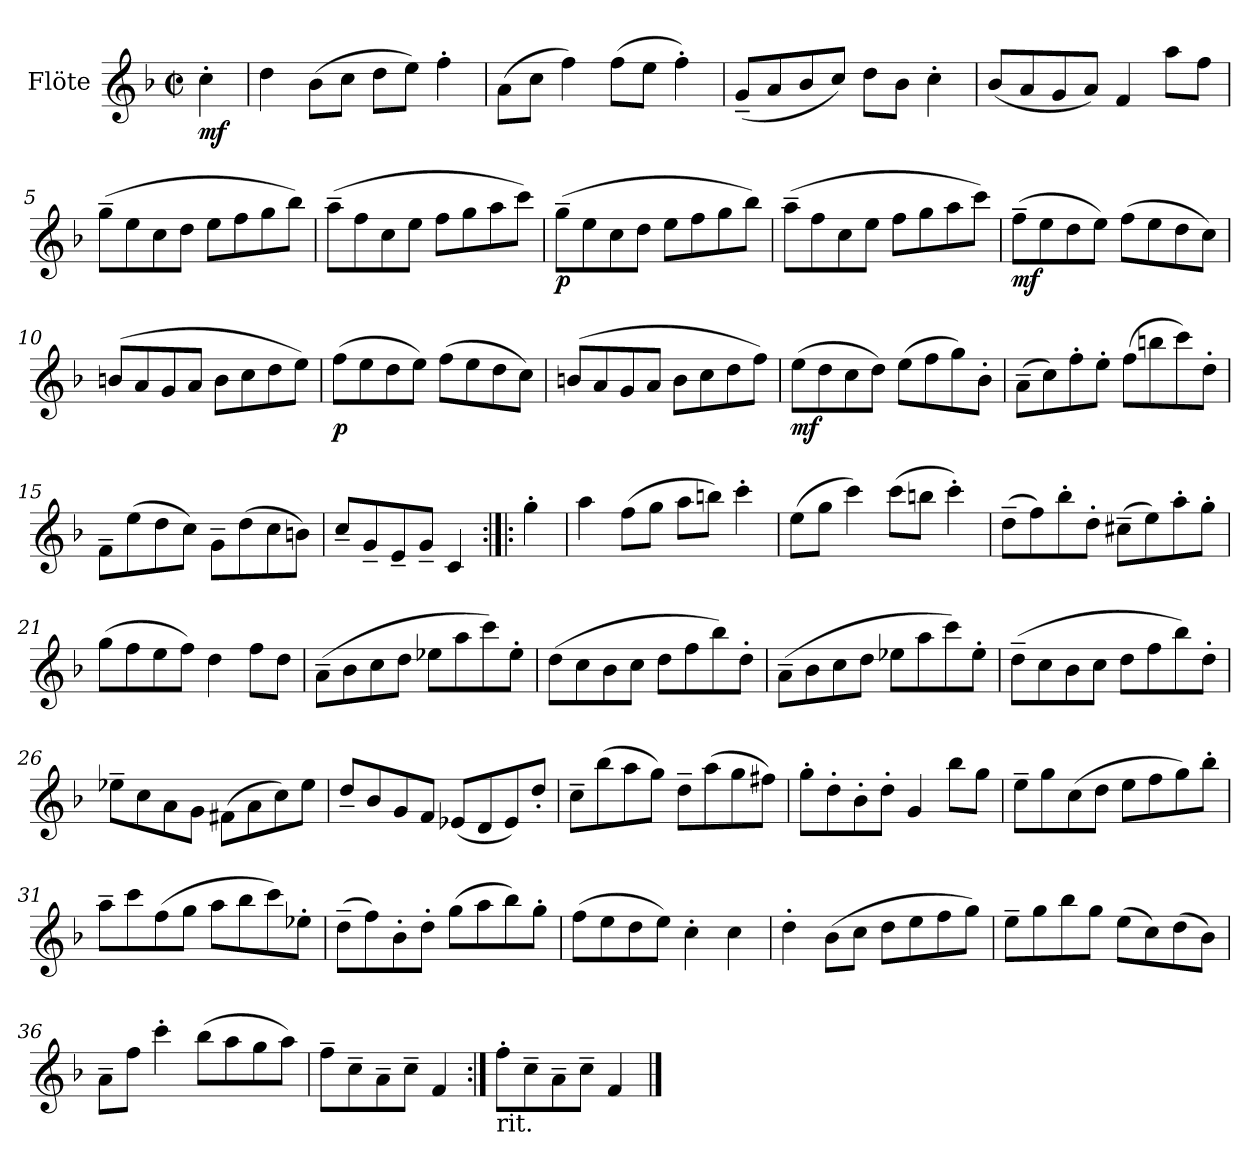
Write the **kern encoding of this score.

**kern	**dynam
*part1	*part1
*staff1	*staff1
*I"Flöte	*
*I'Fl.	*
*clefG2	*
*k[b-]	*
*M2/2	*
*met(c|)	*
*MM210	*
=	=
!	!LO:DY:b
4cc'\	mf
=1	=1
4dd\	.
(>8b-\L	.
8cc\J	.
8dd\L	.
8ee\J)	.
4ff'\	.
=2	=2
(>8a\L	.
8cc\J	.
4ff\)	.
(>8ff\L	.
8ee\J	.
4ff'\)	.
=3	=3
*MM160	*
(<8g~/L	.
*MM210	*
8a/	.
8b-/	.
8cc/J)	.
8dd\L	.
8b-\J	.
4cc'\	.
=4	=4
(<8b-/L	.
8a/	.
8g/	.
8a/J)	.
4f/	.
8aa\L	.
8ff\J	.
=5	=5
(>8gg~\L	.
8ee\	.
8cc\	.
8dd\J	.
8ee\L	.
8ff\	.
8gg\	.
8bb-\J)	.
=6	=6
(>8aa~\L	.
8ff\	.
8cc\	.
8ee\J	.
8ff\L	.
8gg\	.
8aa\	.
8ccc\J)	.
!!LO:LB:g=z
=7	=7
!	!LO:DY:b
(>8gg~\L	p
8ee\	.
8cc\	.
8dd\J	.
8ee\L	.
8ff\	.
8gg\	.
8bb-\J)	.
=8	=8
(>8aa~\L	.
8ff\	.
8cc\	.
8ee\J	.
8ff\L	.
8gg\	.
8aa\	.
8ccc\J)	.
=9	=9
!	!LO:DY:b
(>8ff~\L	mf
8ee\	.
8dd\	.
8ee\J)	.
(>8ff\L	.
8ee\	.
8dd\	.
8cc\J)	.
=10	=10
(>8bn/L	.
8a/	.
8g/	.
8a/J	.
8b\L	.
8cc\	.
8dd\	.
8ee\J)	.
=11	=11
!	!LO:DY:b
(>8ff\L	p
8ee\	.
8dd\	.
8ee\J)	.
(>8ff\L	.
8ee\	.
8dd\	.
8cc\J)	.
!!LO:LB:g=z
=12	=12
(>8bn/L	.
8a/	.
8g/	.
8a/J	.
8b\L	.
8cc\	.
8dd\	.
8ff\J)	.
=13	=13
!	!LO:DY:b
(>8ee\L	mf
8dd\	.
8cc\	.
8dd\J)	.
(>8ee\L	.
8ff\	.
8gg\)	.
8b-'\J	.
=14	=14
*MM160	*
(>8a~\L	.
*MM210	*
8cc\)	.
8ff'\	.
8ee'\J	.
(>8ff\L	.
8bbn\	.
8ccc\)	.
8dd'\J	.
=15	=15
*MM160	*
8f~\L	.
*MM210	*
(>8ee\	.
8dd\	.
8cc\J)	.
*MM160	*
8g~\L	.
*MM210	*
(>8dd\	.
8cc\	.
8bn\J)	.
=16	=16
*MM160	*
8cc~/L	.
*MM210	*
8g~/	.
8e~/	.
8g~/J	.
4c/	.
=17:|!|:	=17:|!|:
4gg'\	.
!!LO:LB:g=z
=18	=18
4aa\	.
(>8ff\L	.
8gg\J	.
8aa\L	.
8bbn\J)	.
4ccc'\	.
=19	=19
(>8ee\L	.
8gg\J	.
4ccc\)	.
(>8ccc\L	.
8bbn\J	.
4ccc'\)	.
=20	=20
*MM160	*
(>8dd~\L	.
*MM210	*
8ff\)	.
8bb-'\	.
8dd'\J	.
*MM160	*
(>8cc#X~\L	.
*MM210	*
8ee\)	.
8aa'\	.
8gg'\J	.
=21	=21
(>8gg\L	.
8ff\	.
8ee\	.
8ff\J)	.
4dd\	.
8ff\L	.
8dd\J	.
=22	=22
*MM160	*
(>8a~\L	.
*MM210	*
8b-\	.
8cc\	.
8dd\J	.
8ee-X\L	.
8aa\	.
8ccc\)	.
8ee-'\J	.
!!LO:LB:g=z
=23	=23
(>8dd\L	.
8cc\	.
8b-\	.
8cc\J	.
8dd\L	.
8ff\	.
8bb-\)	.
8dd'\J	.
=24	=24
*MM160	*
(>8a~\L	.
*MM210	*
8b-\	.
8cc\	.
8dd\J	.
8ee-X\L	.
8aa\	.
8ccc\)	.
8ee-'\J	.
=25	=25
*MM160	*
(>8dd~\L	.
*MM210	*
8cc\	.
8b-\	.
8cc\J	.
8dd\L	.
8ff\	.
8bb-\)	.
8dd'\J	.
=26	=26
*MM160	*
8ee-X~\L	.
*MM210	*
8cc\	.
8a\	.
8g\J	.
(>8f#X\L	.
8a\	.
8cc\)	.
8ee-\J	.
=27	=27
*MM160	*
8dd~/L	.
*MM210	*
8b-/	.
8g/	.
8f/J	.
(<8e-X/L	.
8d/	.
8e-/)	.
8dd'/J	.
!!LO:LB:g=z
=28	=28
*MM160	*
8cc~\L	.
*MM210	*
(>8bb-\	.
8aa\	.
8gg\J)	.
*MM160	*
8dd~\L	.
*MM210	*
(>8aa\	.
8gg\	.
8ff#X\J)	.
=29	=29
8gg'\L	.
8dd'\	.
8b-'\	.
8dd'\J	.
4g/	.
8bb-\L	.
8gg\J	.
=30	=30
*MM160	*
8ee~\L	.
*MM210	*
8gg\	.
(>8cc\	.
8dd\J	.
8ee\L	.
8ff\	.
8gg\)	.
8bb-'\J	.
=31	=31
*MM160	*
8aa~\L	.
*MM210	*
8ccc\	.
(>8ff\	.
8gg\J	.
8aa\L	.
8bb-\	.
8ccc\)	.
8ee-X'\J	.
=32	=32
*MM160	*
(>8dd~\L	.
*MM210	*
8ff\)	.
8b-'\	.
8dd'\J	.
(>8gg\L	.
8aa\	.
8bb-\)	.
8gg'\J	.
!!LO:LB:g=z
=33	=33
(>8ff\L	.
8ee\	.
8dd\	.
8ee\J)	.
4cc'\	.
4cc\	.
=34	=34
4dd'\	.
(>8b-\L	.
8cc\J	.
8dd\L	.
8ee\	.
8ff\	.
8gg\J)	.
=35	=35
*MM160	*
8ee~\L	.
*MM210	*
8gg\	.
8bb-\	.
8gg\J	.
(>8ee\L	.
8cc\)	.
(>8dd\	.
8b-\J)	.
=36	=36
*MM140	*
8a~\L	.
*MM210	*
8ff\J	.
4ccc'\	.
(>8bb-\L	.
8aa\	.
8gg\	.
8aa\J)	.
=37	=37
*MM160	*
8ff~\L	.
*MM210	*
8cc~\	.
8a~\	.
8cc~\J	.
4f/	.
=38:|!	=38:|!
*MM120	*
!LO:TX:b:t=rit.	!
8ff'\L	.
8cc~\	.
*MM100	*
8a~\	.
8cc~\J	.
*MM80	*
4f/	.
==	==
*-	*-
